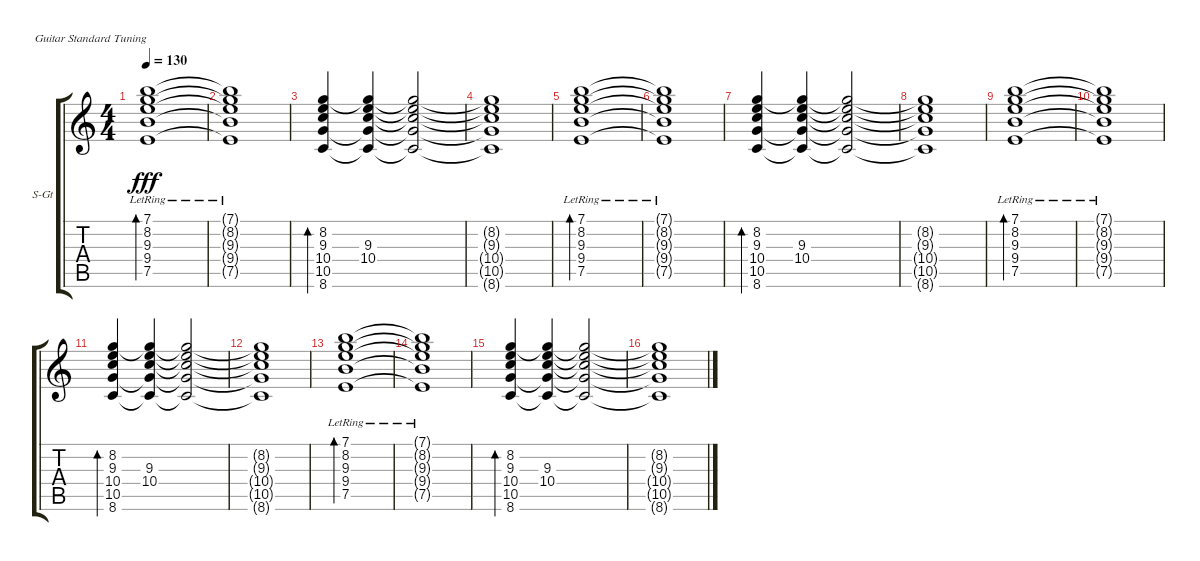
\defaultSystemsLayout 4
\bracketExtendMode groupsimilarinstruments
\firstSystemTrackNameOrientation horizontal
\otherSystemsTrackNameOrientation horizontal
\track ("Lead" "S-Gt") {instrument acousticguitarsteel}
\staff {score tabs}
\tuning (E4 B3 G3 D3 A2 E2)
\ts (4 4)
\tempo 130
\clef g2
\ks c
(7.5{lr} 9.4{lr} 9.3{lr} 8.2{lr} 7.1{lr}).1{bd 293 dy fff} |
(7.1{lr t} 8.2{lr t} 9.3{lr t} 9.4{lr t} 7.5{lr t}).1 |
(9.3 10.4 10.5 8.2 8.6).4{bd 67} (9.3 10.4 10.5{t} 8.2{t} 8.6{t}).4 (10.4{t} 9.3{t} 10.5{t} 8.2{t} 8.6{t}).2 |
(8.2{t} 9.3{t} 10.4{t} 10.5{t} 8.6{t}).1 |
(7.5{lr} 9.4{lr} 9.3{lr} 8.2{lr} 7.1{lr}).1{bd 293} |
(7.1{lr t} 8.2{lr t} 9.3{lr t} 9.4{lr t} 7.5{lr t}).1 |
(9.3 10.4 10.5 8.2 8.6).4{bd 67} (9.3 10.4 10.5{t} 8.2{t} 8.6{t}).4 (10.4{t} 9.3{t} 10.5{t} 8.2{t} 8.6{t}).2 |
(8.2{t} 9.3{t} 10.4{t} 10.5{t} 8.6{t}).1 |
(7.5{lr} 9.4{lr} 9.3{lr} 8.2{lr} 7.1{lr}).1{bd 293} |
(7.1{lr t} 8.2{lr t} 9.3{lr t} 9.4{lr t} 7.5{lr t}).1 |
(9.3 10.4 10.5 8.2 8.6).4{bd 67} (9.3 10.4 10.5{t} 8.2{t} 8.6{t}).4 (10.4{t} 9.3{t} 10.5{t} 8.2{t} 8.6{t}).2 |
(8.2{t} 9.3{t} 10.4{t} 10.5{t} 8.6{t}).1 |
(7.5{lr} 9.4{lr} 9.3{lr} 8.2{lr} 7.1{lr}).1{bd 293} |
(7.1{lr t} 8.2{lr t} 9.3{lr t} 9.4{lr t} 7.5{lr t}).1 |
(9.3 10.4 10.5 8.2 8.6).4{bd 67} (9.3 10.4 10.5{t} 8.2{t} 8.6{t}).4 (10.4{t} 9.3{t} 10.5{t} 8.2{t} 8.6{t}).2 |
(8.2{t} 9.3{t} 10.4{t} 10.5{t} 8.6{t}).1
